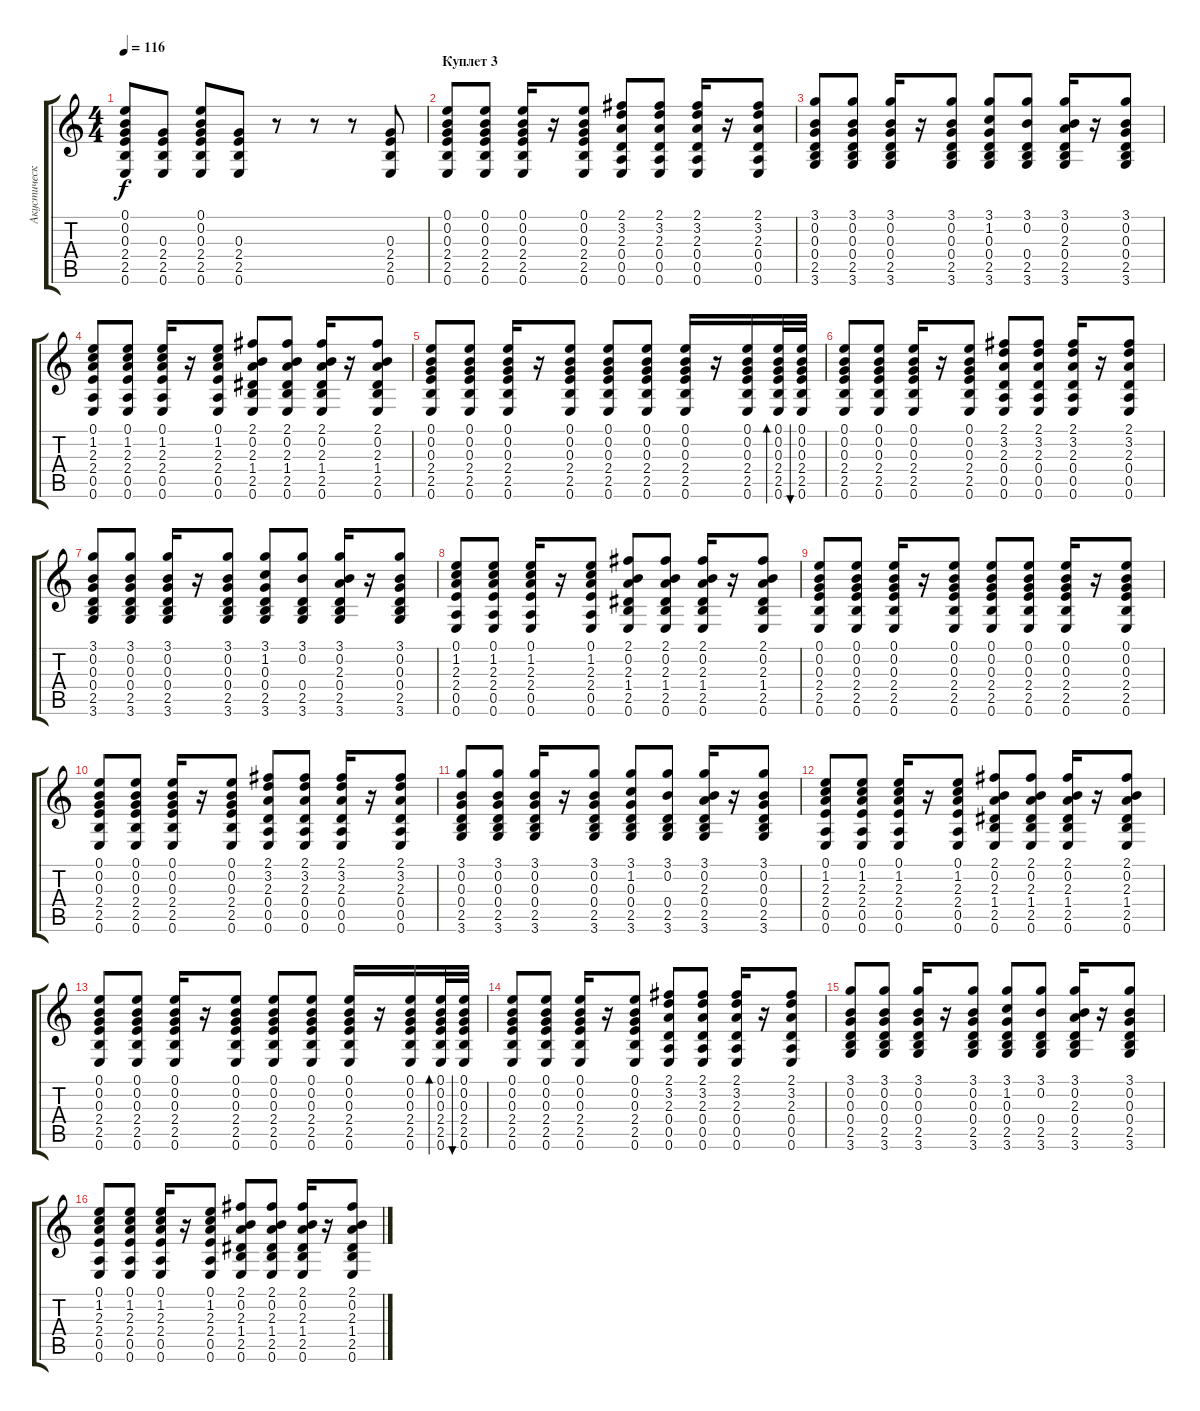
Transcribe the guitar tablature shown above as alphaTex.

\track ("Акустическая Гитара" "Акустическ") {instrument acousticguitarsteel}
\staff {score tabs}
\tuning (E4 B3 G3 D3 A2 E2) {hide}
\ts (4 4)
\tempo 116
\clef g2
\ks c
(0.1 0.2 0.3 2.4 2.5 0.6).8{dy f} (0.3 2.4 2.5 0.6).8 (0.1 0.2 0.3 2.4 2.5 0.6).8 (0.3 2.4 2.5 0.6).8 r.8 r.8 r.8 (0.3 2.4 2.5 0.6).8 |
\section ("" "Куплет 3")
(0.1 0.2 0.3 2.4 2.5 0.6).8 (0.1 0.2 0.3 2.4 2.5 0.6).8 (0.1 0.2 0.3 2.4 2.5 0.6).16 r.16 (0.1 0.2 0.3 2.4 2.5 0.6).8 (2.1 3.2 2.3 0.4 0.5 0.6).8 (2.1 3.2 2.3 0.4 0.5 0.6).8 (2.1 3.2 2.3 0.4 0.5 0.6).16 r.16 (2.1 3.2 2.3 0.4 0.5 0.6).8 |
(3.1 0.2 0.3 0.4 2.5 3.6).8 (3.1 0.2 0.3 0.4 2.5 3.6).8 (3.1 0.2 0.3 0.4 2.5 3.6).16 r.16 (3.1 0.2 0.3 0.4 2.5 3.6).8 (3.1 1.2 0.3 0.4 2.5 3.6).8 (3.1 0.2 0.4 2.5 3.6).8 (3.1 0.2 2.3 0.4 2.5 3.6).16 r.16 (3.1 0.2 0.3 0.4 2.5 3.6).8 |
(0.1 1.2 2.3 2.4 0.5 0.6).8 (0.1 1.2 2.3 2.4 0.5 0.6).8 (0.1 1.2 2.3 2.4 0.5 0.6).16 r.16 (0.1 1.2 2.3 2.4 0.5 0.6).8 (2.1 0.2 2.3 1.4 2.5 0.6).8 (2.1 0.2 2.3 1.4 2.5 0.6).8 (2.1 0.2 2.3 1.4 2.5 0.6).16 r.16 (2.1 0.2 2.3 1.4 2.5 0.6).8 |
(0.1 0.2 0.3 2.4 2.5 0.6).8 (0.1 0.2 0.3 2.4 2.5 0.6).8 (0.1 0.2 0.3 2.4 2.5 0.6).16 r.16 (0.1 0.2 0.3 2.4 2.5 0.6).8 (0.1 0.2 0.3 2.4 2.5 0.6).8 (0.1 0.2 0.3 2.4 2.5 0.6).8 (0.1 0.2 0.3 2.4 2.5 0.6).16 r.16 (0.1 0.2 0.3 2.4 2.5 0.6).16 (0.1 0.2 0.3 2.4 2.5 0.6).32{bd 240} (0.1 0.2 0.3 2.4 2.5 0.6).32{bu 240} |
(0.1 0.2 0.3 2.4 2.5 0.6).8 (0.1 0.2 0.3 2.4 2.5 0.6).8 (0.1 0.2 0.3 2.4 2.5 0.6).16 r.16 (0.1 0.2 0.3 2.4 2.5 0.6).8 (2.1 3.2 2.3 0.4 0.5 0.6).8 (2.1 3.2 2.3 0.4 0.5 0.6).8 (2.1 3.2 2.3 0.4 0.5 0.6).16 r.16 (2.1 3.2 2.3 0.4 0.5 0.6).8 |
(3.1 0.2 0.3 0.4 2.5 3.6).8 (3.1 0.2 0.3 0.4 2.5 3.6).8 (3.1 0.2 0.3 0.4 2.5 3.6).16 r.16 (3.1 0.2 0.3 0.4 2.5 3.6).8 (3.1 1.2 0.3 0.4 2.5 3.6).8 (3.1 0.2 0.4 2.5 3.6).8 (3.1 0.2 2.3 0.4 2.5 3.6).16 r.16 (3.1 0.2 0.3 0.4 2.5 3.6).8 |
(0.1 1.2 2.3 2.4 0.5 0.6).8 (0.1 1.2 2.3 2.4 0.5 0.6).8 (0.1 1.2 2.3 2.4 0.5 0.6).16 r.16 (0.1 1.2 2.3 2.4 0.5 0.6).8 (2.1 0.2 2.3 1.4 2.5 0.6).8 (2.1 0.2 2.3 1.4 2.5 0.6).8 (2.1 0.2 2.3 1.4 2.5 0.6).16 r.16 (2.1 0.2 2.3 1.4 2.5 0.6).8 |
(0.1 0.2 0.3 2.4 2.5 0.6).8 (0.1 0.2 0.3 2.4 2.5 0.6).8 (0.1 0.2 0.3 2.4 2.5 0.6).16 r.16 (0.1 0.2 0.3 2.4 2.5 0.6).8 (0.1 0.2 0.3 2.4 2.5 0.6).8 (0.1 0.2 0.3 2.4 2.5 0.6).8 (0.1 0.2 0.3 2.4 2.5 0.6).16 r.16 (0.1 0.2 0.3 2.4 2.5 0.6).8 |
(0.1 0.2 0.3 2.4 2.5 0.6).8 (0.1 0.2 0.3 2.4 2.5 0.6).8 (0.1 0.2 0.3 2.4 2.5 0.6).16 r.16 (0.1 0.2 0.3 2.4 2.5 0.6).8 (2.1 3.2 2.3 0.4 0.5 0.6).8 (2.1 3.2 2.3 0.4 0.5 0.6).8 (2.1 3.2 2.3 0.4 0.5 0.6).16 r.16 (2.1 3.2 2.3 0.4 0.5 0.6).8 |
(3.1 0.2 0.3 0.4 2.5 3.6).8 (3.1 0.2 0.3 0.4 2.5 3.6).8 (3.1 0.2 0.3 0.4 2.5 3.6).16 r.16 (3.1 0.2 0.3 0.4 2.5 3.6).8 (3.1 1.2 0.3 0.4 2.5 3.6).8 (3.1 0.2 0.4 2.5 3.6).8 (3.1 0.2 2.3 0.4 2.5 3.6).16 r.16 (3.1 0.2 0.3 0.4 2.5 3.6).8 |
(0.1 1.2 2.3 2.4 0.5 0.6).8 (0.1 1.2 2.3 2.4 0.5 0.6).8 (0.1 1.2 2.3 2.4 0.5 0.6).16 r.16 (0.1 1.2 2.3 2.4 0.5 0.6).8 (2.1 0.2 2.3 1.4 2.5 0.6).8 (2.1 0.2 2.3 1.4 2.5 0.6).8 (2.1 0.2 2.3 1.4 2.5 0.6).16 r.16 (2.1 0.2 2.3 1.4 2.5 0.6).8 |
(0.1 0.2 0.3 2.4 2.5 0.6).8 (0.1 0.2 0.3 2.4 2.5 0.6).8 (0.1 0.2 0.3 2.4 2.5 0.6).16 r.16 (0.1 0.2 0.3 2.4 2.5 0.6).8 (0.1 0.2 0.3 2.4 2.5 0.6).8 (0.1 0.2 0.3 2.4 2.5 0.6).8 (0.1 0.2 0.3 2.4 2.5 0.6).16 r.16 (0.1 0.2 0.3 2.4 2.5 0.6).16 (0.1 0.2 0.3 2.4 2.5 0.6).32{bd 240} (0.1 0.2 0.3 2.4 2.5 0.6).32{bu 240} |
(0.1 0.2 0.3 2.4 2.5 0.6).8 (0.1 0.2 0.3 2.4 2.5 0.6).8 (0.1 0.2 0.3 2.4 2.5 0.6).16 r.16 (0.1 0.2 0.3 2.4 2.5 0.6).8 (2.1 3.2 2.3 0.4 0.5 0.6).8 (2.1 3.2 2.3 0.4 0.5 0.6).8 (2.1 3.2 2.3 0.4 0.5 0.6).16 r.16 (2.1 3.2 2.3 0.4 0.5 0.6).8 |
(3.1 0.2 0.3 0.4 2.5 3.6).8 (3.1 0.2 0.3 0.4 2.5 3.6).8 (3.1 0.2 0.3 0.4 2.5 3.6).16 r.16 (3.1 0.2 0.3 0.4 2.5 3.6).8 (3.1 1.2 0.3 0.4 2.5 3.6).8 (3.1 0.2 0.4 2.5 3.6).8 (3.1 0.2 2.3 0.4 2.5 3.6).16 r.16 (3.1 0.2 0.3 0.4 2.5 3.6).8 |
(0.1 1.2 2.3 2.4 0.5 0.6).8 (0.1 1.2 2.3 2.4 0.5 0.6).8 (0.1 1.2 2.3 2.4 0.5 0.6).16 r.16 (0.1 1.2 2.3 2.4 0.5 0.6).8 (2.1 0.2 2.3 1.4 2.5 0.6).8 (2.1 0.2 2.3 1.4 2.5 0.6).8 (2.1 0.2 2.3 1.4 2.5 0.6).16 r.16 (2.1 0.2 2.3 1.4 2.5 0.6).8
